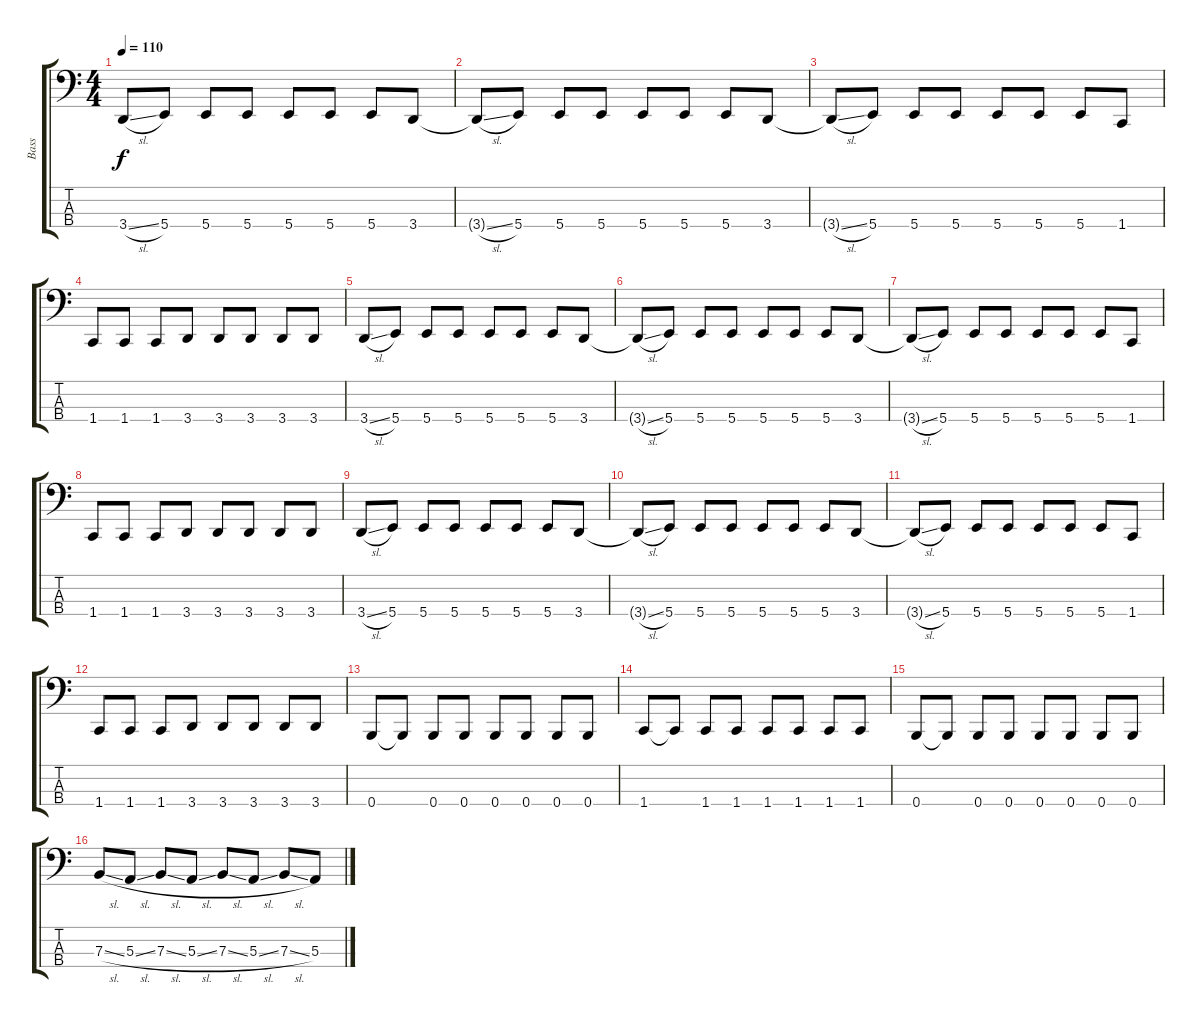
\track ("Bass" "Bass") {instrument electricbasspick}
\staff {score tabs}
\tuning (D2 A1 E1 B0) {hide}
\ts (4 4)
\tempo 110
\clef f4
\ks c
3.4{sl}.8{dy f} 5.4.8 5.4.8 5.4.8 5.4.8 5.4.8 5.4.8 3.4.8 |
3.4{sl t}.8 5.4.8 5.4.8 5.4.8 5.4.8 5.4.8 5.4.8 3.4.8 |
3.4{sl t}.8 5.4.8 5.4.8 5.4.8 5.4.8 5.4.8 5.4.8 1.4.8 |
1.4.8 1.4.8 1.4.8 3.4.8 3.4.8 3.4.8 3.4.8 3.4.8 |
3.4{sl}.8 5.4.8 5.4.8 5.4.8 5.4.8 5.4.8 5.4.8 3.4.8 |
3.4{sl t}.8 5.4.8 5.4.8 5.4.8 5.4.8 5.4.8 5.4.8 3.4.8 |
3.4{sl t}.8 5.4.8 5.4.8 5.4.8 5.4.8 5.4.8 5.4.8 1.4.8 |
1.4.8 1.4.8 1.4.8 3.4.8 3.4.8 3.4.8 3.4.8 3.4.8 |
3.4{sl}.8 5.4.8 5.4.8 5.4.8 5.4.8 5.4.8 5.4.8 3.4.8 |
3.4{sl t}.8 5.4.8 5.4.8 5.4.8 5.4.8 5.4.8 5.4.8 3.4.8 |
3.4{sl t}.8 5.4.8 5.4.8 5.4.8 5.4.8 5.4.8 5.4.8 1.4.8 |
1.4.8 1.4.8 1.4.8 3.4.8 3.4.8 3.4.8 3.4.8 3.4.8 |
0.4.8 0.4{t}.8 0.4.8 0.4.8 0.4.8 0.4.8 0.4.8 0.4.8 |
1.4.8 1.4{t}.8 1.4.8 1.4.8 1.4.8 1.4.8 1.4.8 1.4.8 |
0.4.8 0.4{t}.8 0.4.8 0.4.8 0.4.8 0.4.8 0.4.8 0.4.8 |
7.3{sl}.8 5.3{sl}.8 7.3{sl}.8 5.3{sl}.8 7.3{sl}.8 5.3{sl}.8 7.3{sl}.8 5.3.8
